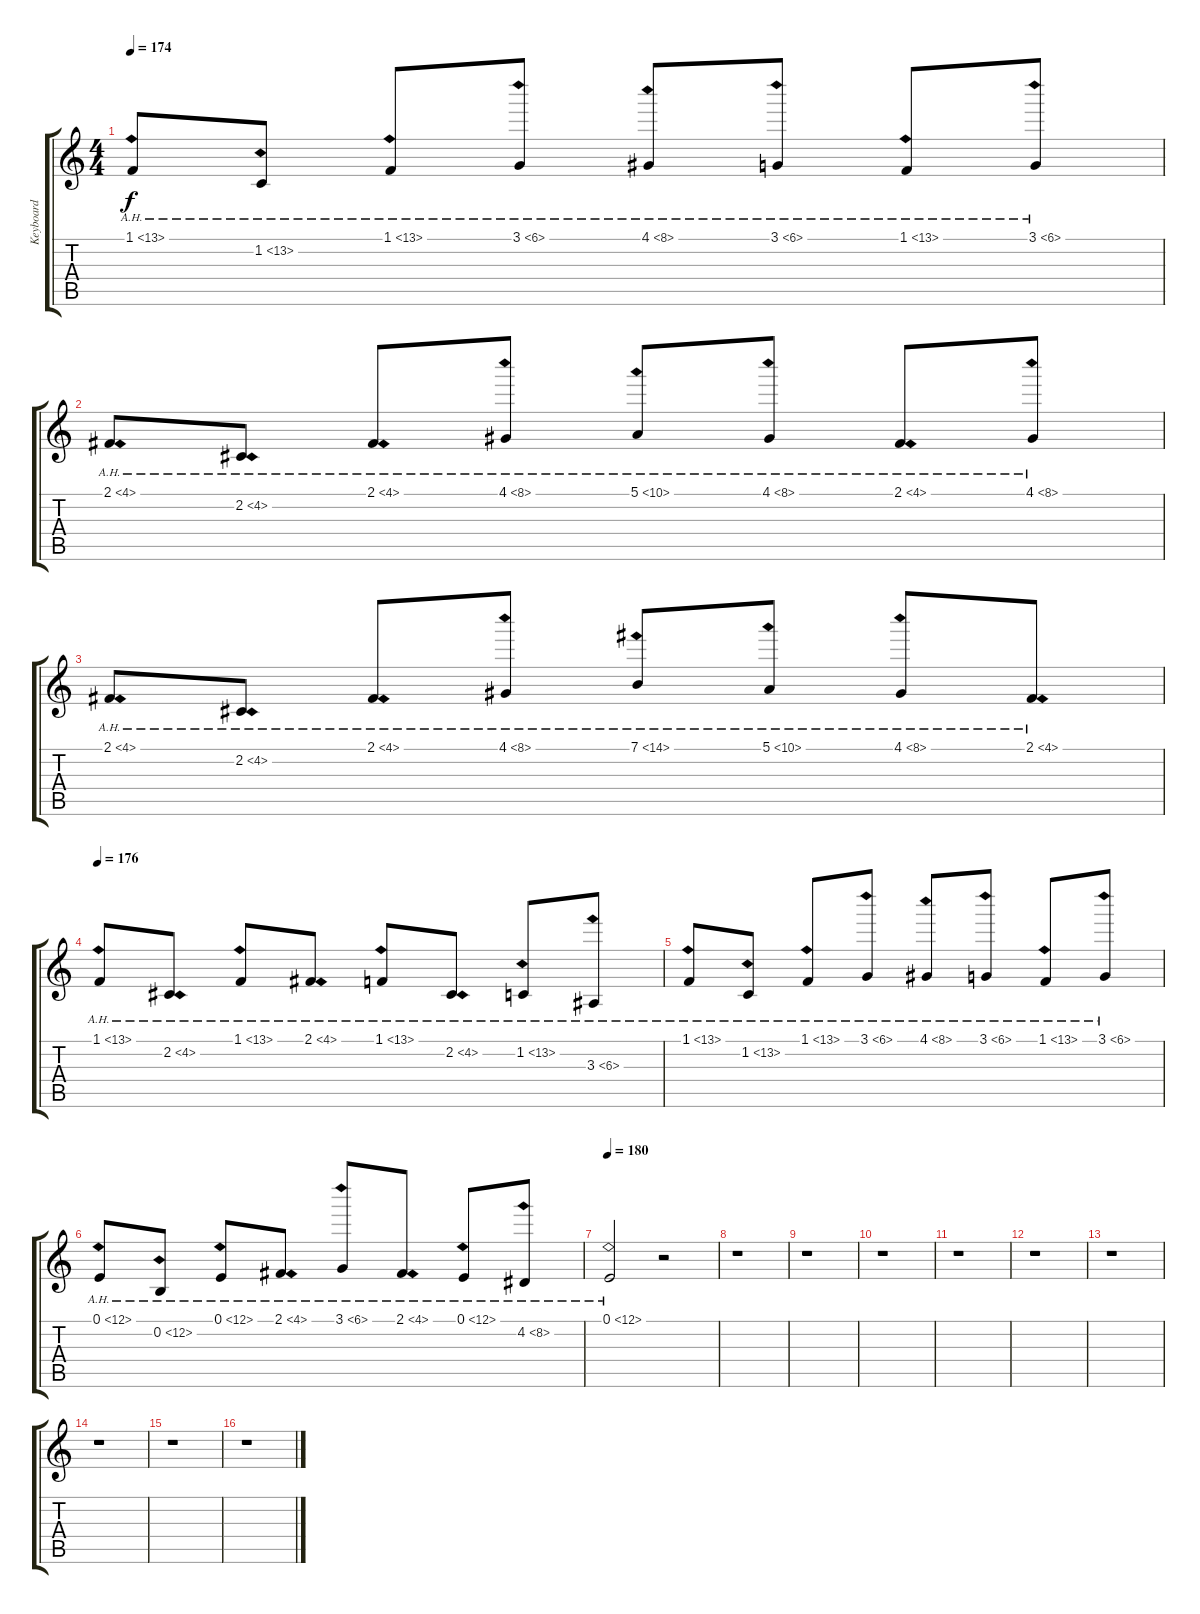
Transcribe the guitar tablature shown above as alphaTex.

\track ("Keyboard" "Keyboard") {instrument stringensemble1}
\staff {score tabs}
\tuning (E4 B3 G3 D3 A2 E2) {hide}
\ts (4 4)
\tempo 174
\clef g2
\ks c
1.1{ah 12}.8{dy f} 1.2{ah 12}.8 1.1{ah 12}.8 3.1{ah 3}.8 4.1{ah 4}.8 3.1{ah 3}.8 1.1{ah 12}.8 3.1{ah 3}.8 |
2.1{ah 2}.8 2.2{ah 2}.8 2.1{ah 2}.8 4.1{ah 4}.8 5.1{ah 5}.8 4.1{ah 4}.8 2.1{ah 2}.8 4.1{ah 4}.8 |
2.1{ah 2}.8 2.2{ah 2}.8 2.1{ah 2}.8 4.1{ah 4}.8 7.1{ah 7}.8 5.1{ah 5}.8 4.1{ah 4}.8 2.1{ah 2}.8 |
\tempo 176
1.1{ah 12}.8 2.2{ah 2}.8 1.1{ah 12}.8 2.1{ah 2}.8 1.1{ah 12}.8 2.2{ah 2}.8 1.2{ah 12}.8 3.3{ah 3}.8 |
1.1{ah 12}.8 1.2{ah 12}.8 1.1{ah 12}.8 3.1{ah 3}.8 4.1{ah 4}.8 3.1{ah 3}.8 1.1{ah 12}.8 3.1{ah 3}.8 |
0.1{ah 12}.8 0.2{ah 12}.8 0.1{ah 12}.8 2.1{ah 2}.8 3.1{ah 3}.8 2.1{ah 2}.8 0.1{ah 12}.8 4.2{ah 4}.8 |
\tempo 180
0.1{ah 12}.2 r.2 |
r.1 |
r.1 |
r.1 |
r.1 |
r.1 |
r.1 |
r.1 |
r.1 |
r.1
